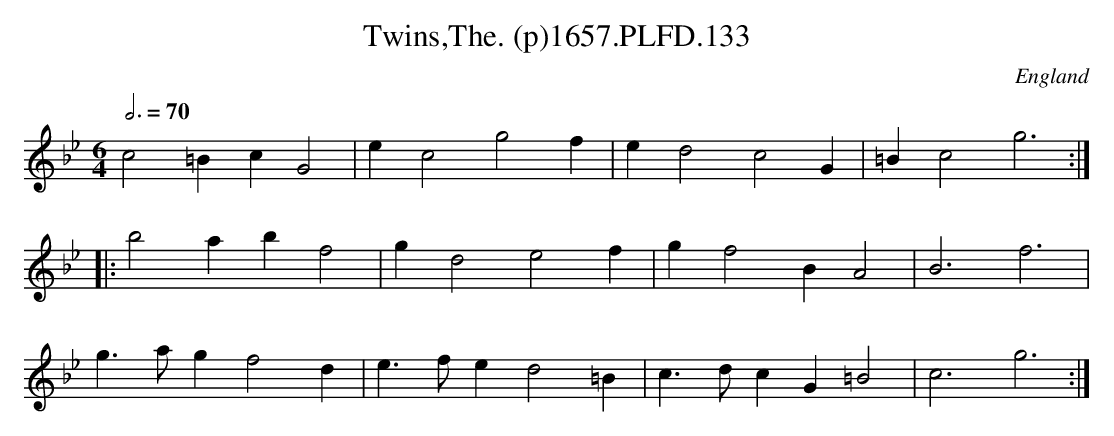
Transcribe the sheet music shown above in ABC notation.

X:1
T:Twins,The. (p)1657.PLFD.133
M:6/4
L:1/4
Q:3/4=70
O:England
K:Bb
c2=BcG2|ec2g2f|ed2c2G|=Bc2g3:|
|:b2abf2|gd2e2f|gf2BA2|B3f3|
g>agf2d|e>fed2=B|c>dcG=B2|c3g3:|
